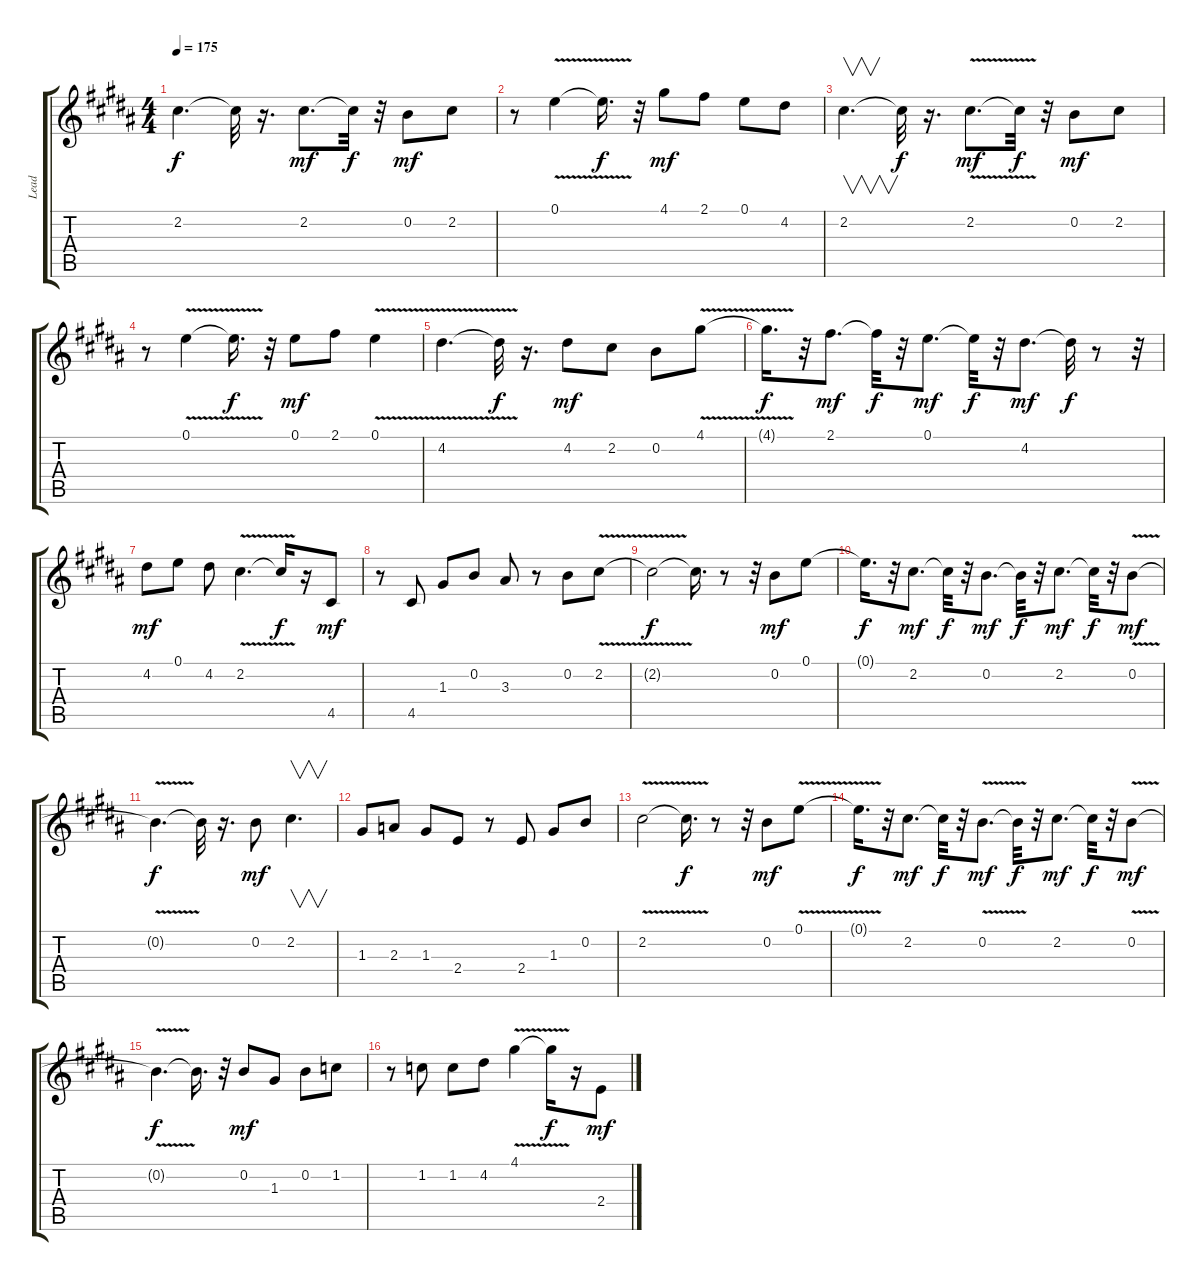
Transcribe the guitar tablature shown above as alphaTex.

\track ("Lead" "Lead") {instrument distortionguitar}
\staff {score tabs}
\tuning (E4 B3 G3 D3 A2 E2) {hide}
\ts (4 4)
\tempo 175
\clef g2
\ks b
2.2{t}.4{d dy f} 2.2{t}.32 r.16{d} 2.2.8{d dy mf} 2.2{t}.32{dy f} r.32 0.2.8{dy mf} 2.2.8 |
r.8 0.1{v}.4 0.1{t}.16{d dy f} r.32 4.1.8{dy mf} 2.1.8 0.1.8 4.2.8 |
2.2.4{v d} 2.2{t}.32{dy f} r.16{d} 2.2{v}.8{d dy mf} 2.2{t}.32{dy f} r.32 0.2.8{dy mf} 2.2.8 |
r.8 0.1{v}.4 0.1{t}.16{d dy f} r.32 0.1.8{dy mf} 2.1.8 0.1{v}.4 |
4.2{v}.4{d} 4.2{t}.32{dy f} r.16{d} 4.2.8{dy mf} 2.2.8 0.2.8 4.1{v}.8 |
4.1{t}.16{d dy f} r.32 2.1.8{d dy mf} 2.1{t}.32{dy f} r.32 0.1.8{d dy mf} 0.1{t}.32{dy f} r.32 4.2.8{d dy mf} 4.2{t}.32{dy f} r.8 r.32 |
4.2.8{dy mf} 0.1.8 4.2.8 2.2{v}.4{d} 2.2{t}.16{dy f} r.16 4.5.8{dy mf} |
r.8 4.5.8 1.3.8 0.2.8 3.3.8 r.8 0.2.8 2.2{v}.8 |
2.2{t}.2{dy f} 2.2{t}.16{d} r.8 r.32 0.2.8{dy mf} 0.1.8 |
0.1{t}.16{d dy f} r.32 2.2.8{d dy mf} 2.2{t}.32{dy f} r.32 0.2.8{d dy mf} 0.2{t}.32{dy f} r.32 2.2.8{d dy mf} 2.2{t}.32{dy f} r.32 0.2{v}.8{dy mf} |
0.2{t}.4{d dy f} 0.2{t}.32 r.16{d} 0.2.8{dy mf} 2.2.4{v d} |
1.3.8 2.3.8 1.3.8 2.4.8 r.8 2.4.8 1.3.8 0.2.8 |
2.2{v}.2 2.2{t}.16{d dy f} r.8 r.32 0.2.8{dy mf} 0.1{v}.8 |
0.1{t}.16{d dy f} r.32 2.2.8{d dy mf} 2.2{t}.32{dy f} r.32 0.2{v}.8{d dy mf} 0.2{t}.32{dy f} r.32 2.2.8{d dy mf} 2.2{t}.32{dy f} r.32 0.2{v}.8{dy mf} |
0.2{t}.4{d dy f} 0.2{t}.16{d} r.32 0.2.8{dy mf} 1.3.8 0.2.8 1.2.8 |
r.8 1.2.8 1.2.8 4.2.8 4.1{v}.4 4.1{t}.16{dy f} r.16 2.4.8{dy mf}
